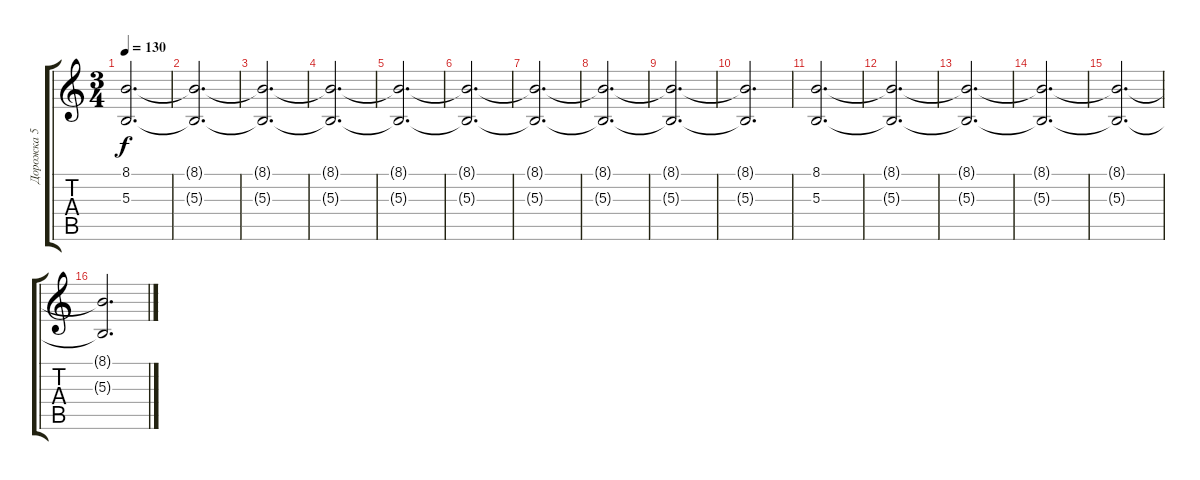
\track ("Дорожка 5" "Дорожка 5") {instrument voiceoohs}
\staff {score tabs}
\tuning (Eb4 Bb3 Gb3 Db3 Ab2 Db2) {hide}
\ts (3 4)
\tempo 130
\clef g2
\ks c
(8.1{t} 5.3{t}).2{d dy f} |
(8.1{t} 5.3{t}).2{d volume 2} |
(8.1{t} 5.3{t}).2{d} |
(8.1{t} 5.3{t}).2{d} |
(8.1{t} 5.3{t}).2{d} |
(8.1{t} 5.3{t}).2{d} |
(8.1{t} 5.3{t}).2{d} |
(8.1{t} 5.3{t}).2{d} |
(8.1{t} 5.3{t}).2{d} |
(8.1{t} 5.3{t}).2{d} |
(8.1 5.3).2{d volume 6} |
(8.1{t} 5.3{t}).2{d} |
(8.1{t} 5.3{t}).2{d} |
(8.1{t} 5.3{t}).2{d} |
(8.1{t} 5.3{t}).2{d} |
(8.1{t} 5.3{t}).2{d}
